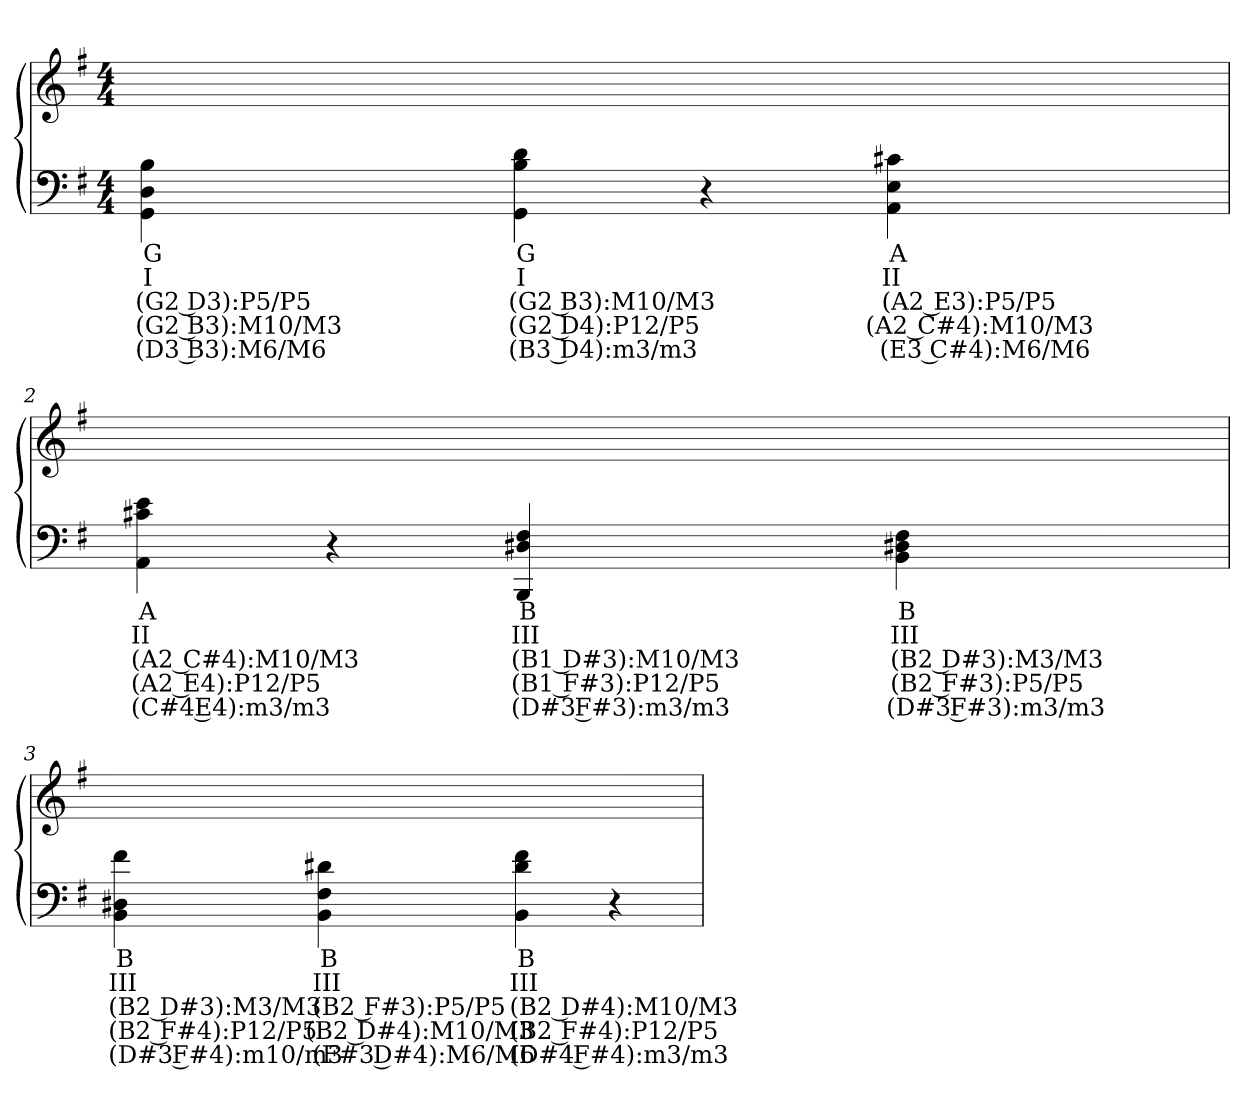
**kern	**text	**text	**text	**text	**text	**kern
*part2	*part2	*part2	*part2	*part2	*part2	*part1
*staff2	*staff2	*staff2	*staff2	*staff2	*staff2	*staff1
*clefF4	*	*	*	*	*	*clefG2
*k[f#]	*	*	*	*	*	*k[f#]
*G:	*	*	*	*	*	*G:
*M4/4	*	*	*	*	*	*M4/4
*MM60	*	*	*	*	*	*MM60
=1	=1	=1	=1	=1	=1	=1
4GG 4D 4B	G	I	(G2 D3):P5/P5	(G2 B3):M10/M3	(D3 B3):M6/M6	1ryy
4GG 4B 4d	G	I	(G2 B3):M10/M3	(G2 D4):P12/P5	(B3 D4):m3/m3	.
4r	.	.	.	.	.	.
4AA 4E 4c#X	A	II	(A2 E3):P5/P5	(A2 C#4):M10/M3	(E3 C#4):M6/M6	.
=2	=2	=2	=2	=2	=2	=2
4AA 4c#X 4e	A	II	(A2 C#4):M10/M3	(A2 E4):P12/P5	(C#4 E4):m3/m3	1ryy
4r	.	.	.	.	.	.
4BBB 4D#X 4F#	B	III	(B1 D#3):M10/M3	(B1 F#3):P12/P5	(D#3 F#3):m3/m3	.
4BB 4D#X 4F#	B	III	(B2 D#3):M3/M3	(B2 F#3):P5/P5	(D#3 F#3):m3/m3	.
=3	=3	=3	=3	=3	=3	=3
4BB 4D#X 4f#	B	III	(B2 D#3):M3/M3	(B2 F#4):P12/P5	(D#3 F#4):m10/m3	1ryy
4BB 4F# 4d#X	B	III	(B2 F#3):P5/P5	(B2 D#4):M10/M3	(F#3 D#4):M6/M6	.
4BB 4d# 4f#	B	III	(B2 D#4):M10/M3	(B2 F#4):P12/P5	(D#4 F#4):m3/m3	.
4r	.	.	.	.	.	.
=	=	=	=	=	=	=
*-	*-	*-	*-	*-	*-	*-
